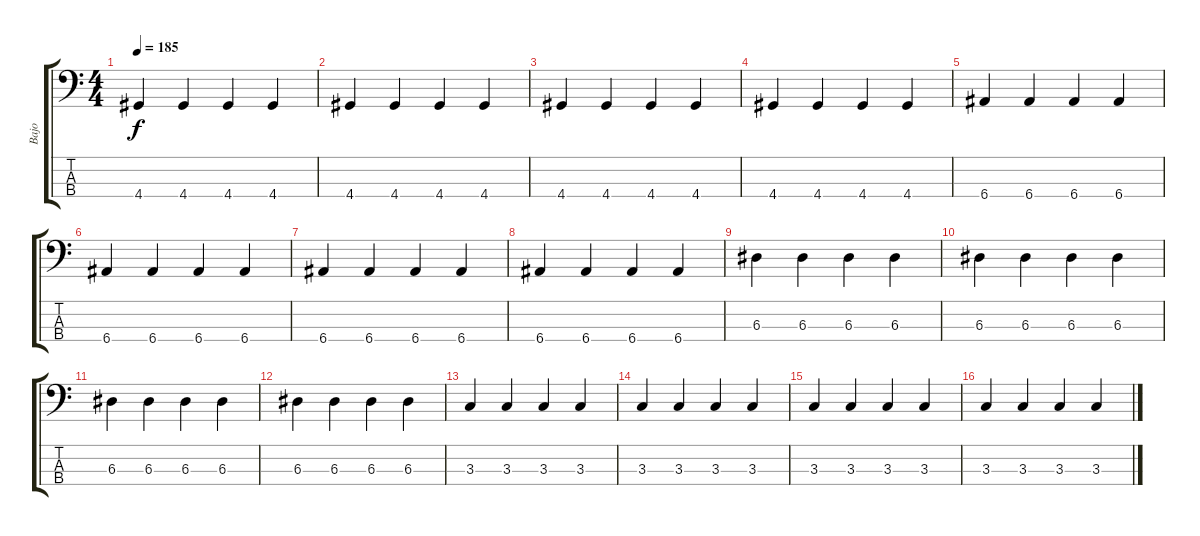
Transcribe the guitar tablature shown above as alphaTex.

\track ("Bajo" "Bajo") {instrument electricbassfinger}
\staff {score tabs}
\tuning (G2 D2 A1 E1) {hide}
\ts (4 4)
\tempo 185
\clef f4
\ks c
4.4.4{dy f} 4.4.4 4.4.4 4.4.4 |
4.4.4 4.4.4 4.4.4 4.4.4 |
4.4.4 4.4.4 4.4.4 4.4.4 |
4.4.4 4.4.4 4.4.4 4.4.4 |
6.4.4 6.4.4 6.4.4 6.4.4 |
6.4.4 6.4.4 6.4.4 6.4.4 |
6.4.4 6.4.4 6.4.4 6.4.4 |
6.4.4 6.4.4 6.4.4 6.4.4 |
6.3.4 6.3.4 6.3.4 6.3.4 |
6.3.4 6.3.4 6.3.4 6.3.4 |
6.3.4 6.3.4 6.3.4 6.3.4 |
6.3.4 6.3.4 6.3.4 6.3.4 |
3.3.4 3.3.4 3.3.4 3.3.4 |
3.3.4 3.3.4 3.3.4 3.3.4 |
3.3.4 3.3.4 3.3.4 3.3.4 |
3.3.4 3.3.4 3.3.4 3.3.4
